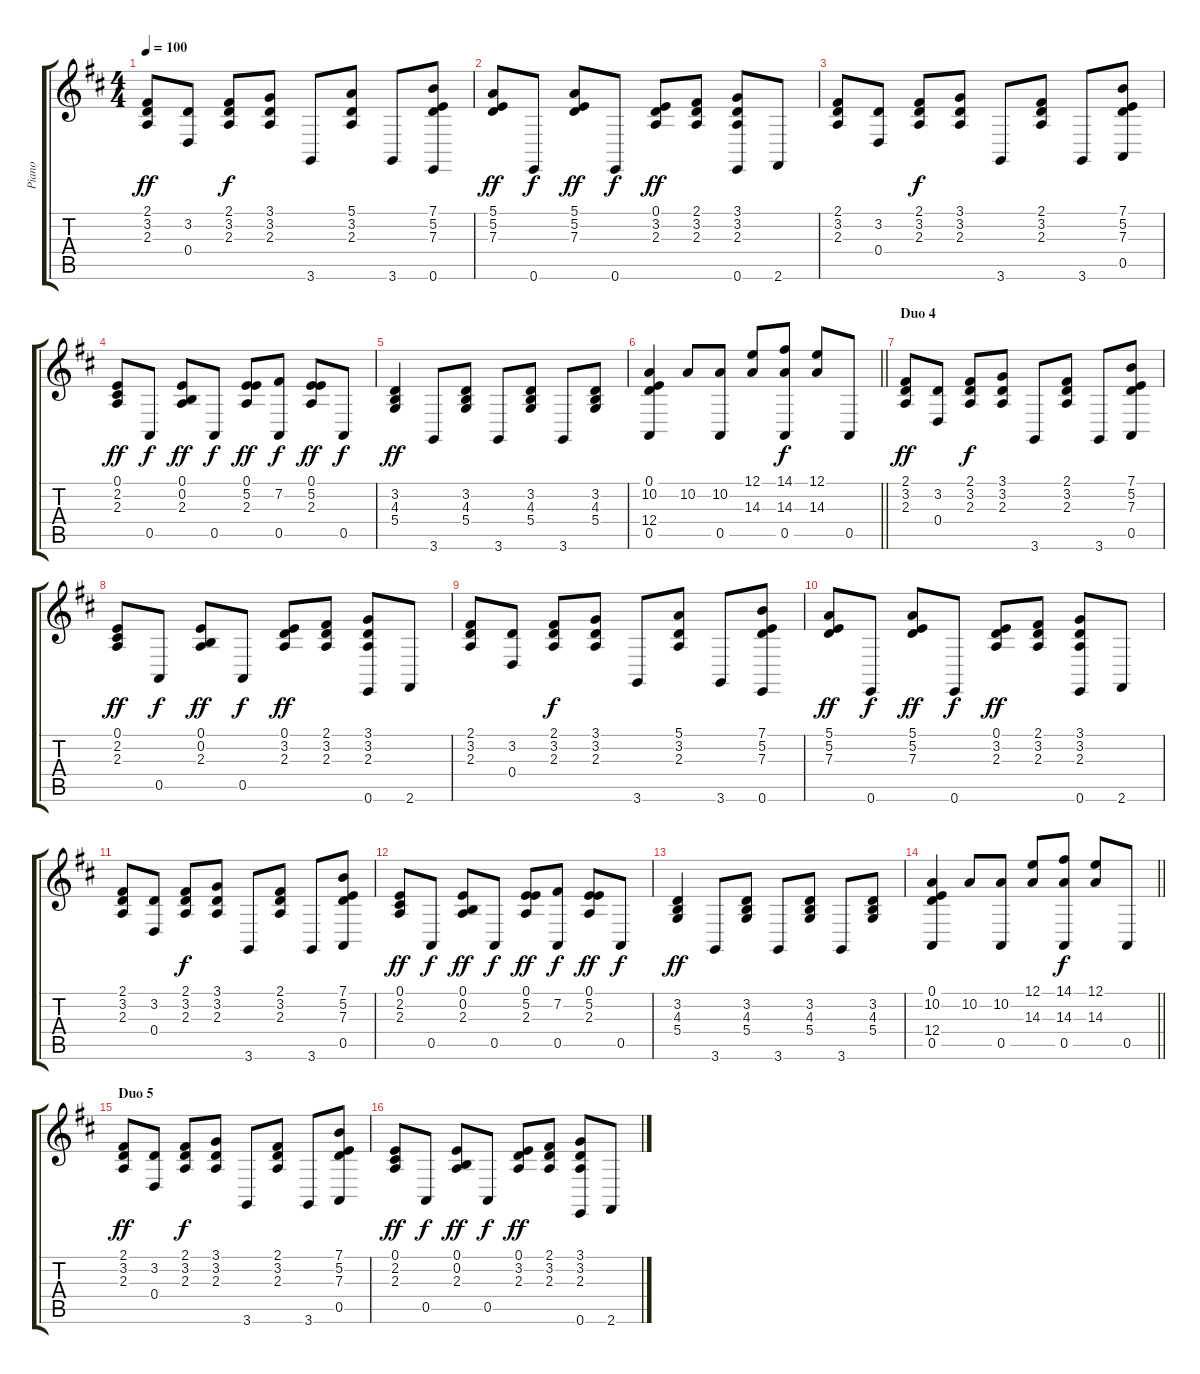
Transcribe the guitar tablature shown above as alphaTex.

\track ("Piano" "Piano") {instrument brightacousticpiano}
\staff {score tabs}
\tuning (E4 B3 G3 D3 A2 E2) {hide}
\ts (4 4)
\tempo 100
\clef g2
\ks d
(2.1 3.2 2.3).8{dy ff} (3.2 0.4).8 (2.1 3.2 2.3).8{dy f} (3.1 3.2 2.3).8 3.6.8 (5.1 3.2 2.3).8 3.6.8 (7.1 5.2 7.3 0.6).8 |
(5.1 5.2 7.3).8{dy ff} 0.6.8{dy f} (5.1 5.2 7.3).8{dy ff} 0.6.8{dy f} (0.1 3.2 2.3).8{dy ff} (2.1 3.2 2.3).8 (3.1 3.2 2.3 0.6).8 2.6.8 |
(2.1 3.2 2.3).8 (3.2 0.4).8 (2.1 3.2 2.3).8{dy f} (3.1 3.2 2.3).8 3.6.8 (2.1 3.2 2.3).8 3.6.8 (7.1 5.2 7.3 0.5).8 |
(0.1 2.2 2.3).8{dy ff} 0.5.8{dy f} (0.1 0.2 2.3).8{dy ff} 0.5.8{dy f} (0.1 5.2 2.3).8{dy ff} (7.2 0.5).8{dy f} (0.1 5.2 2.3).8{dy ff} 0.5.8{dy f} |
(3.2 4.3 5.4).4{dy ff} 3.6.8 (3.2 4.3 5.4).8 3.6.8 (3.2 4.3 5.4).8 3.6.8 (3.2 4.3 5.4).8 |
\barLineRight lightlight
(0.1 10.2 12.4 0.5).4 10.2.8 (10.2 0.5).8 (12.1 14.3).8 (14.1 14.3 0.5).8{dy f} (12.1 14.3).8 0.5.8 |
\section ("" "Duo 4")
(2.1 3.2 2.3).8{dy ff} (3.2 0.4).8 (2.1 3.2 2.3).8{dy f} (3.1 3.2 2.3).8 3.6.8 (2.1 3.2 2.3).8 3.6.8 (7.1 5.2 7.3 0.5).8 |
(0.1 2.2 2.3).8{dy ff} 0.5.8{dy f} (0.1 0.2 2.3).8{dy ff} 0.5.8{dy f} (0.1 3.2 2.3).8{dy ff} (2.1 3.2 2.3).8 (3.1 3.2 2.3 0.6).8 2.6.8 |
(2.1 3.2 2.3).8 (3.2 0.4).8 (2.1 3.2 2.3).8{dy f} (3.1 3.2 2.3).8 3.6.8 (5.1 3.2 2.3).8 3.6.8 (7.1 5.2 7.3 0.6).8 |
(5.1 5.2 7.3).8{dy ff} 0.6.8{dy f} (5.1 5.2 7.3).8{dy ff} 0.6.8{dy f} (0.1 3.2 2.3).8{dy ff} (2.1 3.2 2.3).8 (3.1 3.2 2.3 0.6).8 2.6.8 |
(2.1 3.2 2.3).8 (3.2 0.4).8 (2.1 3.2 2.3).8{dy f} (3.1 3.2 2.3).8 3.6.8 (2.1 3.2 2.3).8 3.6.8 (7.1 5.2 7.3 0.5).8 |
(0.1 2.2 2.3).8{dy ff} 0.5.8{dy f} (0.1 0.2 2.3).8{dy ff} 0.5.8{dy f} (0.1 5.2 2.3).8{dy ff} (7.2 0.5).8{dy f} (0.1 5.2 2.3).8{dy ff} 0.5.8{dy f} |
(3.2 4.3 5.4).4{dy ff} 3.6.8 (3.2 4.3 5.4).8 3.6.8 (3.2 4.3 5.4).8 3.6.8 (3.2 4.3 5.4).8 |
\barLineRight lightlight
(0.1 10.2 12.4 0.5).4 10.2.8 (10.2 0.5).8 (12.1 14.3).8 (14.1 14.3 0.5).8{dy f} (12.1 14.3).8 0.5.8 |
\section ("" "Duo 5")
(2.1 3.2 2.3).8{dy ff} (3.2 0.4).8 (2.1 3.2 2.3).8{dy f} (3.1 3.2 2.3).8 3.6.8 (2.1 3.2 2.3).8 3.6.8 (7.1 5.2 7.3 0.5).8 |
(0.1 2.2 2.3).8{dy ff} 0.5.8{dy f} (0.1 0.2 2.3).8{dy ff} 0.5.8{dy f} (0.1 3.2 2.3).8{dy ff} (2.1 3.2 2.3).8 (3.1 3.2 2.3 0.6).8 2.6.8
